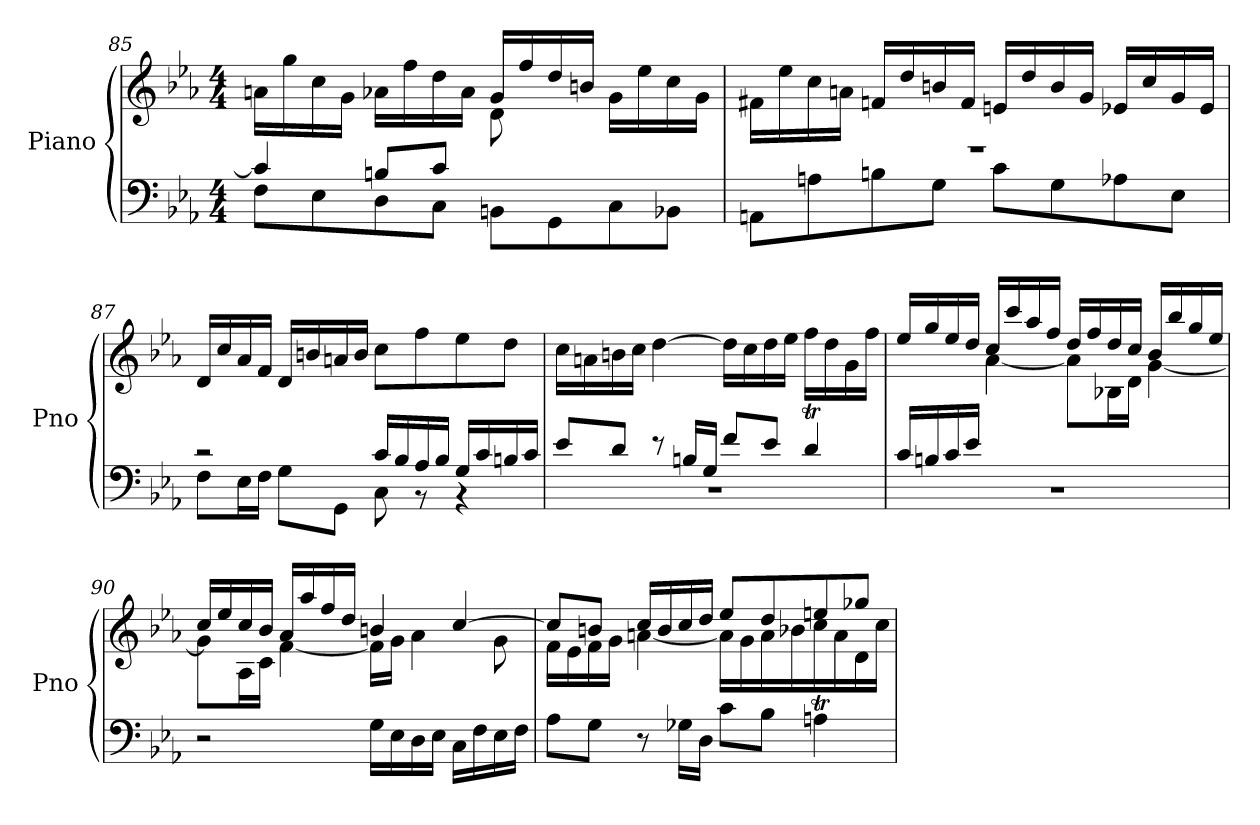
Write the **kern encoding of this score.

**kern	**kern
*part1	*part1
*staff2	*staff1
*I"Piano	*
*I'Pno	*
*clefF4	*clefG2
*k[b-e-a-]	*k[b-e-a-]
*E-:	*E-:
*M4/4	*M4/4
=85	=85
*^	*^
4c/]	8F\L	16anLL	2ryy
.	.	16gg	.
.	8E-\	16cc	.
.	.	16gJJ	.
8BnL	8D\	16a-XLL	.
.	.	16ff	.
8c/J	8C\J	16dd	.
.	.	16a-JJ	.
2ryy	8BBn\L	16gLL	8d\
.	.	16ff	.
.	8GG\	16dd	4.ryy
.	.	16bnJJ	.
.	8C\	16gLL	.
.	.	16ee-	.
.	8BB-X\J	16cc	.
.	.	16gJJ	.
*	*	*v	*v
!!LO:LB:g=z
=86	=86	=86
1r	8AAnL	16f#XLL
.	.	16ee-
.	8An\	16cc
.	.	16anJJ
.	8Bn\	16fnLL
.	.	16dd
.	8G\J	16bn
.	.	16fJJ
.	8c\L	16enLL
.	.	16dd
.	8G\	16b
.	.	16gJJ
.	8A-X\	16e-XLL
.	.	16cc
.	8E-\J	16g
.	.	16e-JJ
=87	=87	=87
2r	8F\L	16dLL
.	.	16cc
.	16E-\L	16a-
.	16F\JJ	16fJJ
.	8GL	16dLL
.	.	16bn
.	8GG\J	16an
.	.	16bJJ
16cLL	8C\	8ccL
16B-	.	.
16A-	8r	8ff
16B-JJ	.	.
16GLL	4r	8ee-
16c	.	.
16Bn	.	8ddJ
16cJJ	.	.
=88	=88	=88
8e-/L	1r	16ccLL
.	.	16an
8d/J	.	16bn
.	.	16ccJJ
8r	.	[4dd
16Bn/LL	.	.
16G/JJ	.	.
8fL	.	16ddLL]
.	.	16cc
8e-J	.	16dd
.	.	16ee-JJ
4dt/	.	16ffLL
.	.	16dd
.	.	16g
.	.	16ffJJ
!!LO:LB:g=z
=89	=89	=89
*	*	*^
16c/LL	1r	16ee-/LL	4ryy
16Bn/	.	16gg/	.
16c/	.	16ee-/	.
16e-/JJ	.	16dd/JJ	.
2.ryy	.	16cc/LL	[4a-\
.	.	16ccc/	.
.	.	16aa-/	.
.	.	16ff/JJ	.
.	.	16ddLL	8a-\L]
.	.	16ff	.
.	.	16dd	16B-X\L
.	.	16ccJJ	16d\JJ
.	.	16b-/LL	[4g\
.	.	16bb-/	.
.	.	16gg/	.
.	.	16ee-/JJ	.
*v	*v	*	*
=90	=90	=90
2r	16cc/LL	8g\L]
.	16ee-/	.
.	16cc/	16A-\L
.	16b-/JJ	16c\JJ
.	16a-/LL	[4f\
.	16aa-/	.
.	16ff/	.
.	16dd/JJ	.
16GLL	4bn/	16f\LL]
16E-	.	16g\JJ
16D	.	4a-\
16E-JJ	.	.
16CLL	[4cc/	.
16F	.	.
16E-	.	8g\
16FJJ	.	.
=91	=91	=91
8A-L	8cc/L]	16f\LL
.	.	16e-\
8GJ	8bn/J	16f\
.	.	16g\JJ
8r	16cc/LL	[4an\
.	16b/	.
16G-XLL	16cc/	.
16DJJ	16dd/JJ	.
8cL	8ee-/L	16a\LL]
.	.	16g\
8B-J	8dd/	16a\
.	.	16b-X\
4Ant	8een/	16cc\
.	.	16a\
.	8gg-X/J	16d\
.	.	16cc\JJ
*	*v	*v
=	=
*-	*-
